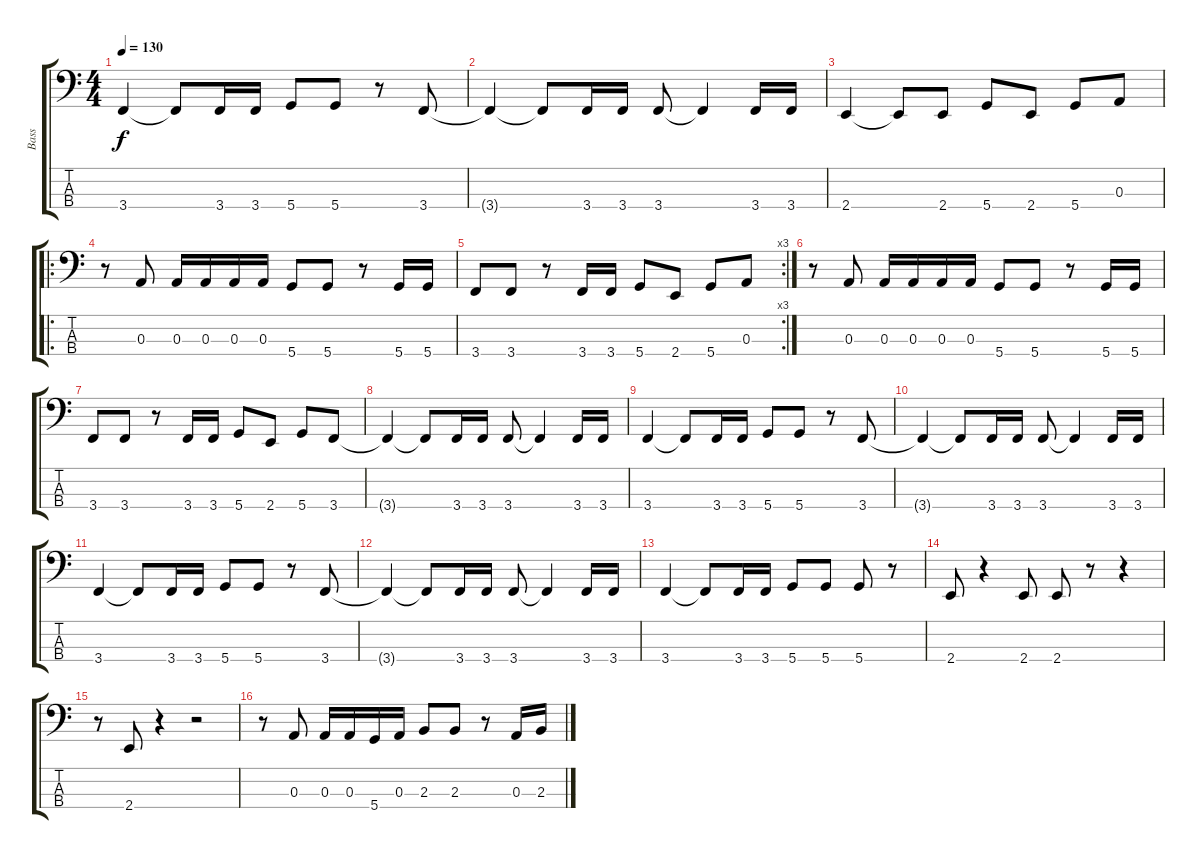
\track ("Bass" "Bass") {instrument electricbasspick}
\staff {score tabs}
\tuning (G2 D2 A1 D1) {hide}
\ts (4 4)
\tempo 130
\clef f4
\ks c
3.4.4{dy f} 3.4{t}.8 3.4.16 3.4.16 5.4.8 5.4.8 r.8 3.4.8 |
3.4{t}.4 3.4{t}.8 3.4.16 3.4.16 3.4.8 3.4{t}.4 3.4.16 3.4.16 |
2.4.4 2.4{t}.8 2.4.8 5.4.8 2.4.8 5.4.8 0.3.8 |
\ro
r.8 0.3.8 0.3.16 0.3.16 0.3.16 0.3.16 5.4.8 5.4.8 r.8 5.4.16 5.4.16 |
\rc 3
3.4.8 3.4.8 r.8 3.4.16 3.4.16 5.4.8 2.4.8 5.4.8 0.3.8 |
r.8 0.3.8 0.3.16 0.3.16 0.3.16 0.3.16 5.4.8 5.4.8 r.8 5.4.16 5.4.16 |
3.4.8 3.4.8 r.8 3.4.16 3.4.16 5.4.8 2.4.8 5.4.8 3.4.8 |
3.4{t}.4 3.4{t}.8 3.4.16 3.4.16 3.4.8 3.4{t}.4 3.4.16 3.4.16 |
3.4.4 3.4{t}.8 3.4.16 3.4.16 5.4.8 5.4.8 r.8 3.4.8 |
3.4{t}.4 3.4{t}.8 3.4.16 3.4.16 3.4.8 3.4{t}.4 3.4.16 3.4.16 |
3.4.4 3.4{t}.8 3.4.16 3.4.16 5.4.8 5.4.8 r.8 3.4.8 |
3.4{t}.4 3.4{t}.8 3.4.16 3.4.16 3.4.8 3.4{t}.4 3.4.16 3.4.16 |
3.4.4 3.4{t}.8 3.4.16 3.4.16 5.4.8 5.4.8 5.4.8 r.8 |
2.4.8 r.4 2.4.8 2.4.8 r.8 r.4 |
r.8 2.4.8 r.4 r.2 |
r.8 0.3.8 0.3.16 0.3.16 5.4.16 0.3.16 2.3.8 2.3.8 r.8 0.3.16 2.3.16
